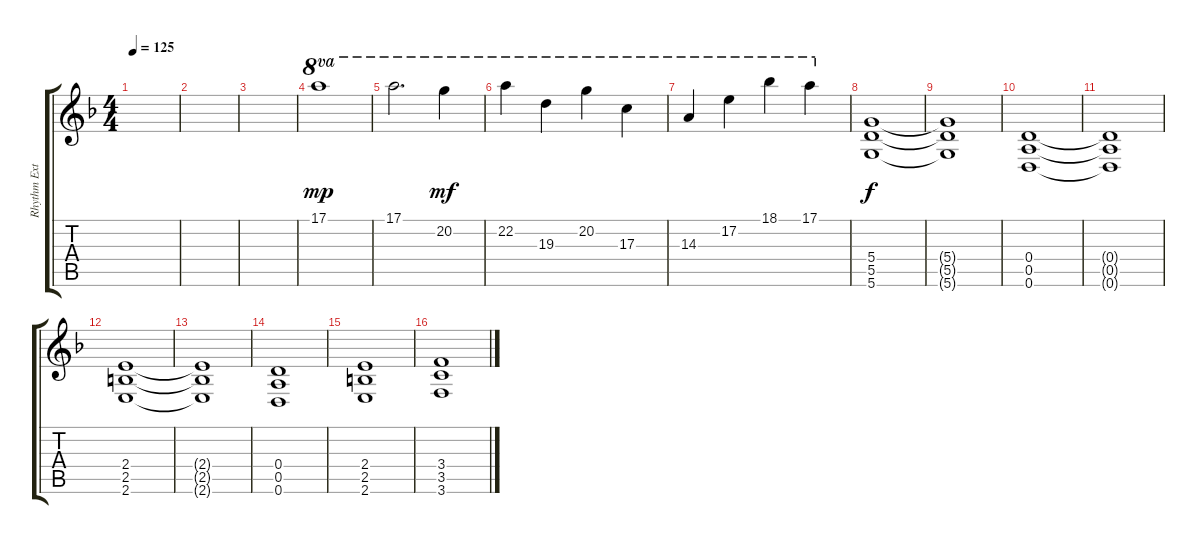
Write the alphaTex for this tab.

\track ("Rhythm Extra" "Rhythm Ext") {instrument distortionguitar}
\staff {score tabs}
\tuning (E4 B3 G3 D3 A2 D2) {hide}
\ts (4 4)
\tempo 125
\clef g2
\ks f
|
|
|
17.1.1{ot 8va dy mp} |
17.1.2{d ot 8va} 20.2.4{ot 8va dy mf} |
22.2.4{ot 8va} 19.3.4{ot 8va} 20.2.4{ot 8va} 17.3.4{ot 8va} |
14.3.4{ot 8va} 17.2.4{ot 8va} 18.1.4{ot 8va} 17.1.4{ot 8va} |
(5.4 5.5 5.6).1{dy f} |
(5.4{t} 5.5{t} 5.6{t}).1 |
(0.4 0.5 0.6).1 |
(0.4{t} 0.5{t} 0.6{t}).1 |
(2.4 2.5 2.6).1 |
(2.4{t} 2.5{t} 2.6{t}).1 |
(0.4 0.5 0.6).1 |
(2.4 2.5 2.6).1 |
(3.4 3.5 3.6).1
